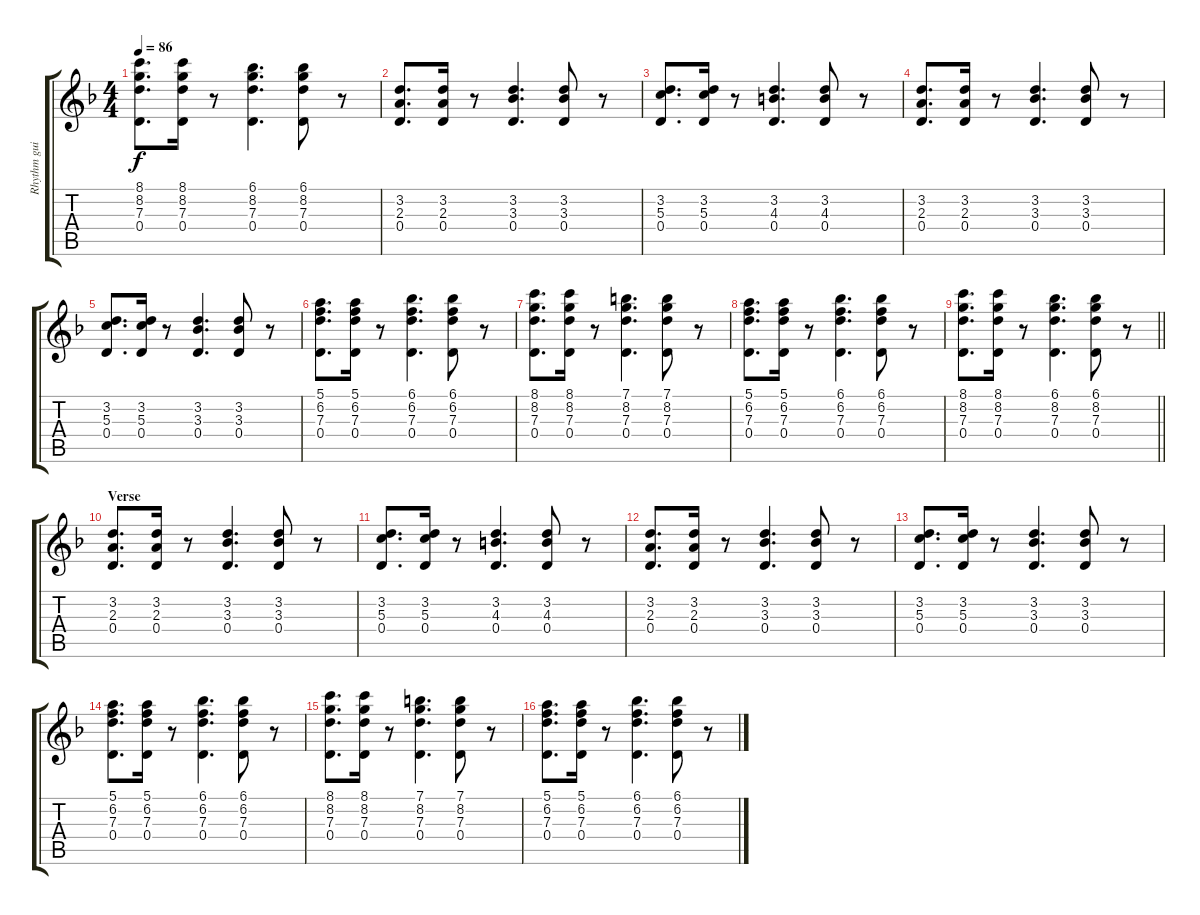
\track ("Rhythm guitar" "Rhythm gui") {instrument distortionguitar}
\staff {score tabs}
\tuning (E4 B3 G3 D3 A2 D2) {hide}
\ts (4 4)
\tempo 86
\clef g2
\ks dminor
(8.1 8.2 7.3 0.4).8{d dy f} (8.1 8.2 7.3 0.4).16 r.8 (6.1 8.2 7.3 0.4).4{d} (6.1 8.2 7.3 0.4).8 r.8 |
(3.2 2.3 0.4).8{d} (3.2 2.3 0.4).16 r.8 (3.2 3.3 0.4).4{d} (3.2 3.3 0.4).8 r.8 |
(3.2 5.3 0.4).8{d} (3.2 5.3 0.4).16 r.8 (3.2 4.3 0.4).4{d} (3.2 4.3 0.4).8 r.8 |
(3.2 2.3 0.4).8{d} (3.2 2.3 0.4).16 r.8 (3.2 3.3 0.4).4{d} (3.2 3.3 0.4).8 r.8 |
(3.2 5.3 0.4).8{d} (3.2 5.3 0.4).16 r.8 (3.2 3.3 0.4).4{d} (3.2 3.3 0.4).8 r.8 |
(5.1 6.2 7.3 0.4).8{d} (5.1 6.2 7.3 0.4).16 r.8 (6.1 6.2 7.3 0.4).4{d} (6.1 6.2 7.3 0.4).8 r.8 |
(8.1 8.2 7.3 0.4).8{d} (8.1 8.2 7.3 0.4).16 r.8 (7.1 8.2 7.3 0.4).4{d} (7.1 8.2 7.3 0.4).8 r.8 |
(5.1 6.2 7.3 0.4).8{d} (5.1 6.2 7.3 0.4).16 r.8 (6.1 6.2 7.3 0.4).4{d} (6.1 6.2 7.3 0.4).8 r.8 |
\barLineRight lightlight
(8.1 8.2 7.3 0.4).8{d} (8.1 8.2 7.3 0.4).16 r.8 (6.1 8.2 7.3 0.4).4{d} (6.1 8.2 7.3 0.4).8 r.8 |
\section ("" "Verse")
(3.2 2.3 0.4).8{d} (3.2 2.3 0.4).16 r.8 (3.2 3.3 0.4).4{d} (3.2 3.3 0.4).8 r.8 |
(3.2 5.3 0.4).8{d} (3.2 5.3 0.4).16 r.8 (3.2 4.3 0.4).4{d} (3.2 4.3 0.4).8 r.8 |
(3.2 2.3 0.4).8{d} (3.2 2.3 0.4).16 r.8 (3.2 3.3 0.4).4{d} (3.2 3.3 0.4).8 r.8 |
(3.2 5.3 0.4).8{d} (3.2 5.3 0.4).16 r.8 (3.2 3.3 0.4).4{d} (3.2 3.3 0.4).8 r.8 |
(5.1 6.2 7.3 0.4).8{d} (5.1 6.2 7.3 0.4).16 r.8 (6.1 6.2 7.3 0.4).4{d} (6.1 6.2 7.3 0.4).8 r.8 |
(8.1 8.2 7.3 0.4).8{d} (8.1 8.2 7.3 0.4).16 r.8 (7.1 8.2 7.3 0.4).4{d} (7.1 8.2 7.3 0.4).8 r.8 |
(5.1 6.2 7.3 0.4).8{d} (5.1 6.2 7.3 0.4).16 r.8 (6.1 6.2 7.3 0.4).4{d} (6.1 6.2 7.3 0.4).8 r.8
